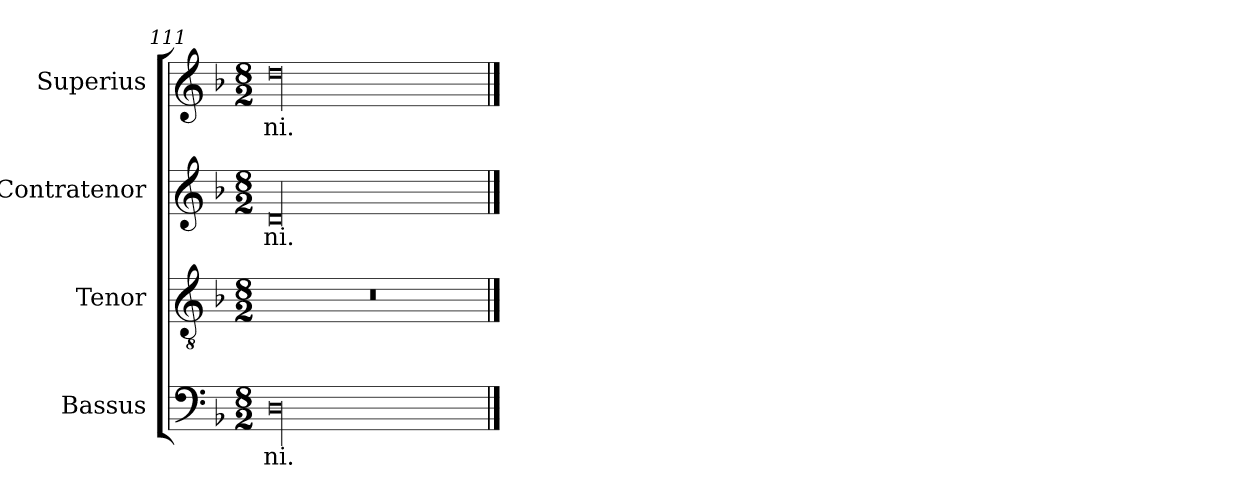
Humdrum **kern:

**kern	**text	**kern	**kern	**text	**kern	**text
*part4	*part4	*part3	*part2	*part2	*part1	*part1
*staff4	*staff4	*staff3	*staff2	*staff2	*staff1	*staff1
*I"Bassus	*	*I"Tenor	*I"Contratenor	*	*I"Superius	*
*clefF4	*	*clefGv2	*clefG2	*	*clefG2	*
*k[b-]	*	*k[b-]	*k[b-]	*	*k[b-]	*
*M8/2	*	*M8/2	*M8/2	*	*M8/2	*
=111	=111	=111	=111	=111	=111	=111
00D\	-ni.	00r	00d/	-ni.	00dd\	-ni.
==	==	==	==	==	==	==
*-	*-	*-	*-	*-	*-	*-
